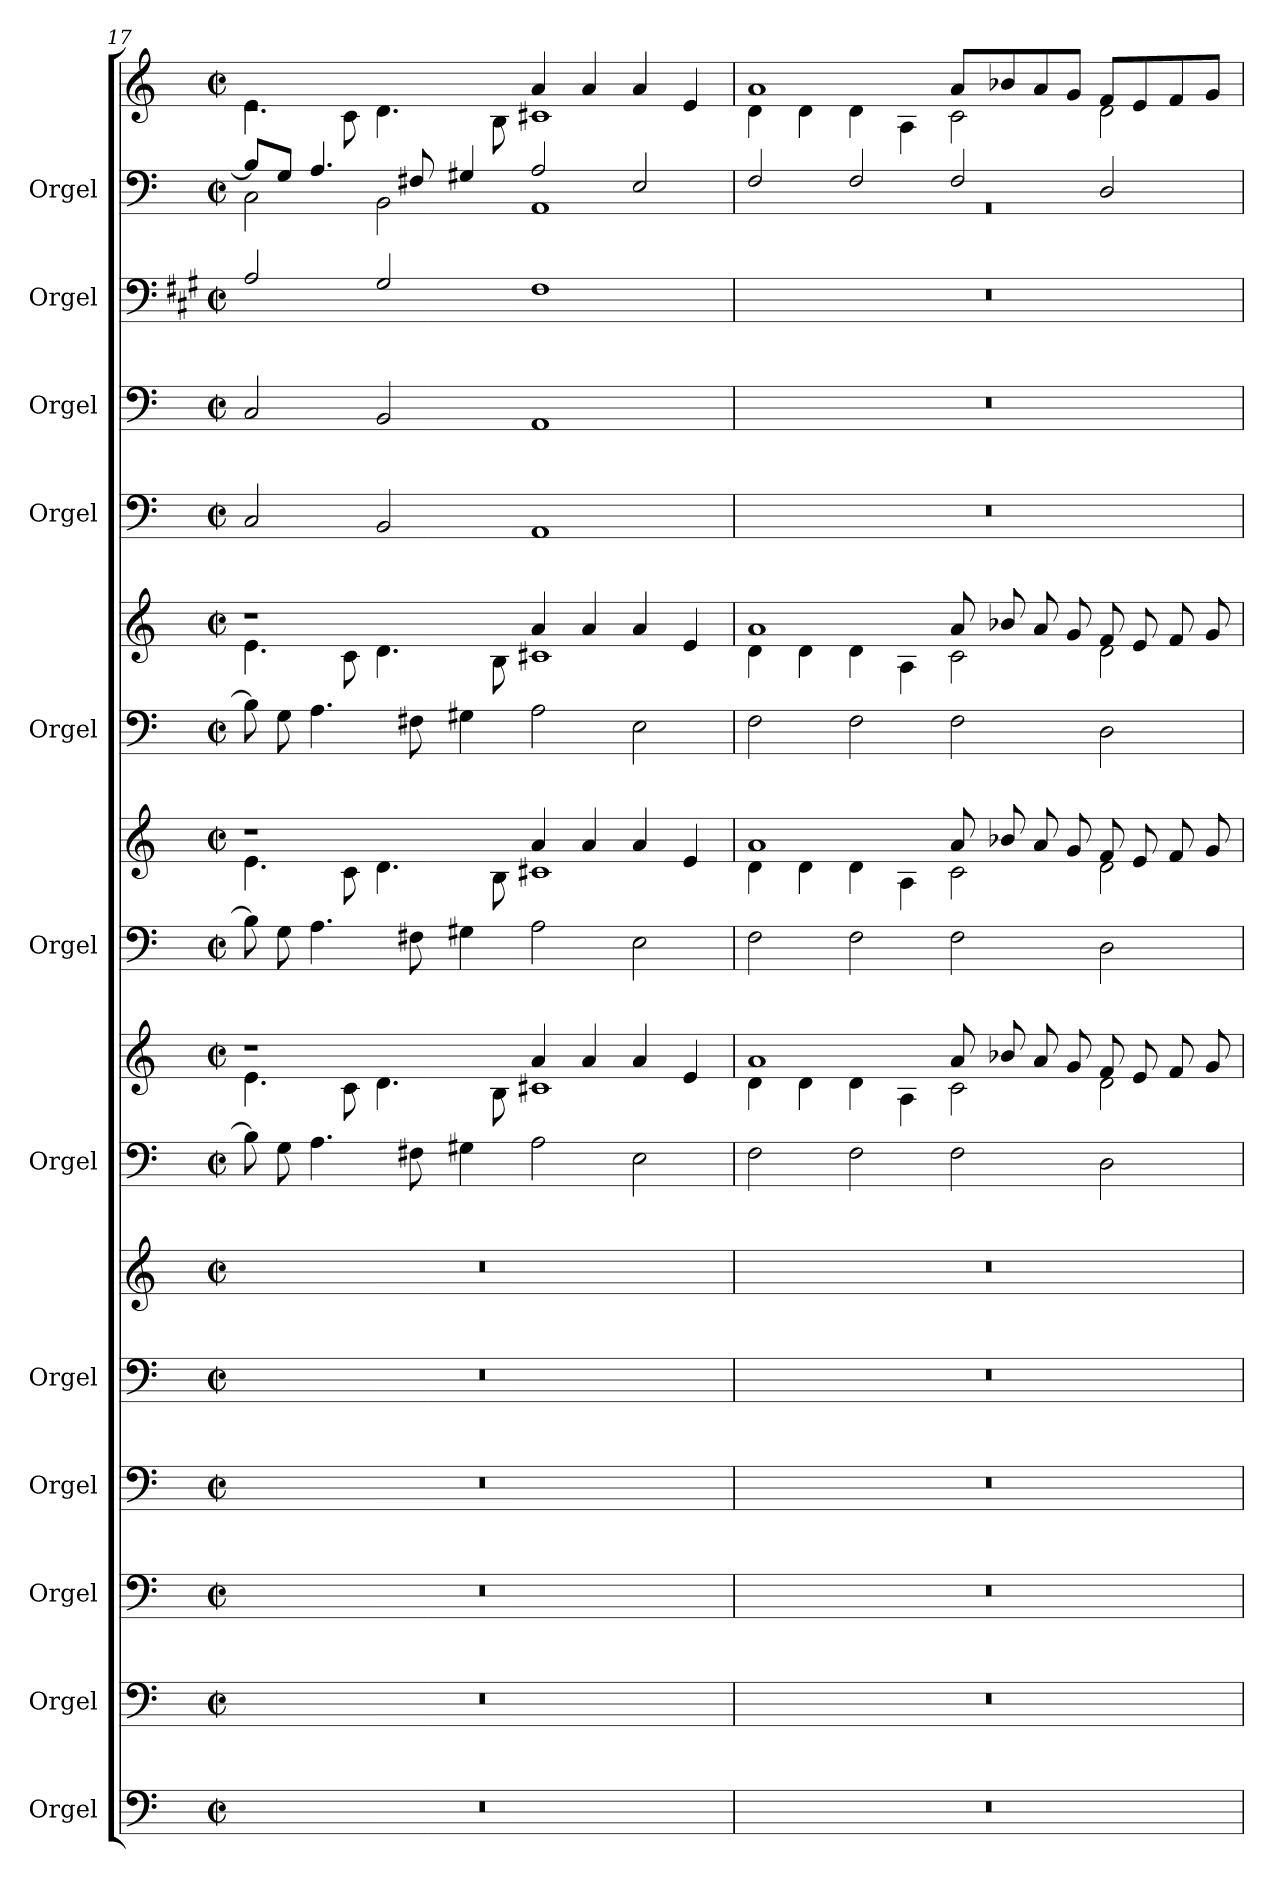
**kern	**kern	**kern	**kern	**kern	**kern	**kern	**kern	**kern	**kern	**kern	**kern	**kern	**kern	**kern	**kern	**kern
*part12	*part11	*part10	*part9	*part8	*part8	*part7	*part7	*part6	*part6	*part5	*part5	*part4	*part3	*part2	*part1	*part1
*staff17	*staff16	*staff15	*staff14	*staff13	*staff12	*staff11	*staff10	*staff9	*staff8	*staff7	*staff6	*staff5	*staff4	*staff3	*staff2	*staff1
*I"Orgel	*I"Orgel	*I"Orgel	*I"Orgel	*I"Orgel	*	*I"Orgel	*	*I"Orgel	*	*I"Orgel	*	*I"Orgel	*I"Orgel	*I"Orgel	*I"Orgel	*
*I'Org.	*I'Org.	*I'Org.	*I'Org.	*I'Org.	*	*I'Org.	*	*I'Org.	*	*I'Org.	*	*I'Org.	*I'Org.	*I'Org.	*	*
!!LO:LB:g=z
*clefF4	*clefF4	*clefF4	*clefF4	*clefF4	*clefG2	*clefF4	*clefG2	*clefF4	*clefG2	*clefF4	*clefG2	*clefF4	*clefF4	*clefF4	*clefF4	*clefG2
*	*	*	*	*	*	*	*	*	*	*	*	*	*	*ITrd5c9	*	*
*k[]	*k[]	*k[]	*k[]	*k[]	*k[]	*k[]	*k[]	*k[]	*k[]	*k[]	*k[]	*k[]	*k[]	*k[]	*k[]	*k[]
*M4/2	*M4/2	*M4/2	*M4/2	*M4/2	*M4/2	*M4/2	*M4/2	*M4/2	*M4/2	*M4/2	*M4/2	*M4/2	*M4/2	*M4/2	*M4/2	*M4/2
*met(c|)	*met(c|)	*met(c|)	*met(c|)	*met(c|)	*met(c|)	*met(c|)	*met(c|)	*met(c|)	*met(c|)	*met(c|)	*met(c|)	*met(c|)	*met(c|)	*met(c|)	*met(c|)	*met(c|)
=17	=17	=17	=17	=17	=17	=17	=17	=17	=17	=17	=17	=17	=17	=17	=17	=17
*	*	*	*	*	*	*	*^	*	*^	*	*^	*	*	*	*^	*^
0r	0r	0r	0r	0r	0r	8B\]	1r	4.e\	8B\]	1r	4.e\	8B\]	1r	4.e\	2C/	2C/	2C/	8B/L]	2C\	1re	4.e\
.	.	.	.	.	.	8G\	.	.	8G\	.	.	8G\	.	.	.	.	.	8G/J	.	.	.
.	.	.	.	.	.	4.A\	.	.	4.A\	.	.	4.A\	.	.	.	.	.	4.A/	.	.	.
.	.	.	.	.	.	.	.	8c\	.	.	8c\	.	.	8c\	.	.	.	.	.	.	8c\
.	.	.	.	.	.	.	.	4.d\	.	.	4.d\	.	.	4.d\	2BB/	2BB/	2BB/	.	2BB\	.	4.d\
.	.	.	.	.	.	8F#X\	.	.	8F#X\	.	.	8F#X\	.	.	.	.	.	8F#X/	.	.	.
.	.	.	.	.	.	4G#X\	.	.	4G#X\	.	.	4G#X\	.	.	.	.	.	4G#X/	.	.	.
.	.	.	.	.	.	.	.	8B\	.	.	8B\	.	.	8B\	.	.	.	.	.	.	8B\
.	.	.	.	.	.	2A\	4a/	1c#X	2A\	4a/	1c#X	2A\	4a/	1c#X	1AA	1AA	1AA	2A/	1AA	4a/	1c#X
.	.	.	.	.	.	.	4a/	.	.	4a/	.	.	4a/	.	.	.	.	.	.	4a/	.
.	.	.	.	.	.	2E\	4a/	.	2E\	4a/	.	2E\	4a/	.	.	.	.	2E/	.	4a/	.
.	.	.	.	.	.	.	4e/	.	.	4e/	.	.	4e/	.	.	.	.	.	.	4e/	.
=18	=18	=18	=18	=18	=18	=18	=18	=18	=18	=18	=18	=18	=18	=18	=18	=18	=18	=18	=18	=18	=18
0r	0r	0r	0r	0r	0r	2F\	1a	4d\	2F\	1a	4d\	2F\	1a	4d\	0r	0r	0r	2F/	0r	1a	4d\
.	.	.	.	.	.	.	.	4d\	.	.	4d\	.	.	4d\	.	.	.	.	.	.	4d\
.	.	.	.	.	.	2F\	.	4d\	2F\	.	4d\	2F\	.	4d\	.	.	.	2F/	.	.	4d\
.	.	.	.	.	.	.	.	4A\	.	.	4A\	.	.	4A\	.	.	.	.	.	.	4A\
.	.	.	.	.	.	2F\	8a/	2c\	2F\	8a/	2c\	2F\	8a/	2c\	.	.	.	2F/	.	8a/L	2c\
.	.	.	.	.	.	.	8b-X/	.	.	8b-X/	.	.	8b-X/	.	.	.	.	.	.	8b-X/	.
.	.	.	.	.	.	.	8a/	.	.	8a/	.	.	8a/	.	.	.	.	.	.	8a/	.
.	.	.	.	.	.	.	8g/	.	.	8g/	.	.	8g/	.	.	.	.	.	.	8g/J	.
.	.	.	.	.	.	2D\	8f/	2d\	2D\	8f/	2d\	2D\	8f/	2d\	.	.	.	2D/	.	8f/L	2d\
.	.	.	.	.	.	.	8e/	.	.	8e/	.	.	8e/	.	.	.	.	.	.	8e/	.
.	.	.	.	.	.	.	8f/	.	.	8f/	.	.	8f/	.	.	.	.	.	.	8f/	.
.	.	.	.	.	.	.	8g/	.	.	8g/	.	.	8g/	.	.	.	.	.	.	8g/J	.
*	*	*	*	*	*	*	*	*	*	*	*	*	*	*	*	*	*	*v	*v	*	*
*	*	*	*	*	*	*	*v	*v	*	*v	*v	*	*v	*v	*	*	*	*	*v	*v
=	=	=	=	=	=	=	=	=	=	=	=	=	=	=	=	=
*-	*-	*-	*-	*-	*-	*-	*-	*-	*-	*-	*-	*-	*-	*-	*-	*-
